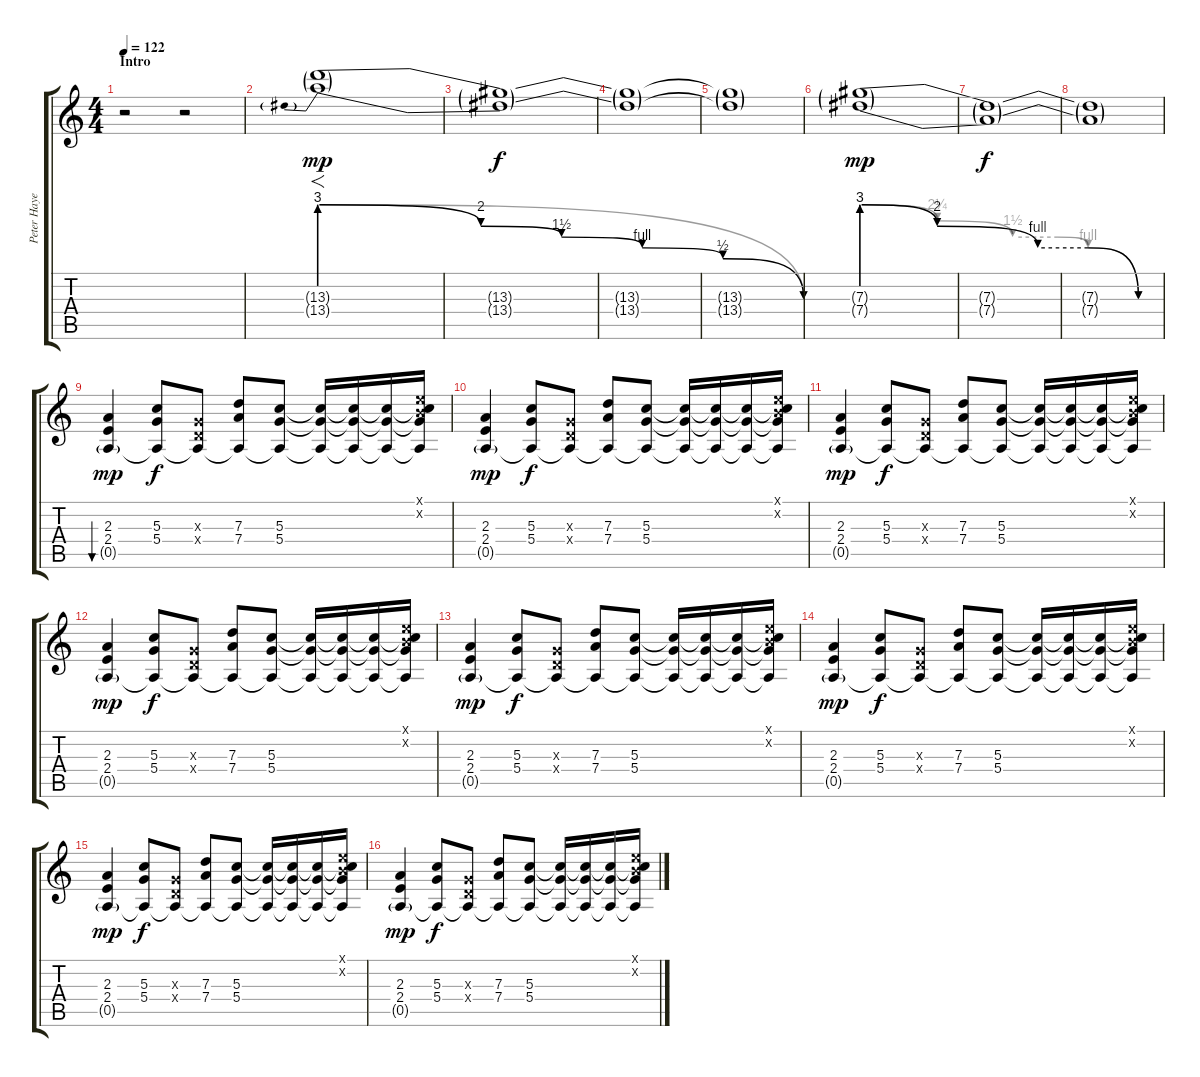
\track ("Peter Hayes - Guitar" "Peter Haye") {instrument overdrivenguitar}
\staff {score tabs}
\tuning (E4 B3 G3 D3 A2 E2) {hide}
\ts (4 4)
\section ("" "Intro")
\tempo 122
\clef g2
\ks c
r.2{dy mp instrument overdrivenguitar} r.2 |
(13.3{be (custom 0 12 20 8 30 6 40 4 50 2 60 0) g} 13.4{be (prebendrelease 0 12 60 0) g}).1{f} |
(13.3{t} 13.4{t}).1{dy f} |
(13.3{t} 13.4{t}).1 |
(13.3{t} 13.4{t}).1 |
(7.3{be (custom 0 12 15 8 35 4 45 4 55 0 60 0) g} 7.4{be (custom 0 12 15 9 30 6 39 6 45 4 55 0 60 0) g}).1{dy mp} |
(7.3{t} 7.4{t}).1{dy f} |
(7.3{t} 7.4{t}).1 |
(2.3 2.4 0.5{g}).4{bu 480 dy mp} (5.3 5.4 0.5{t}).8{dy f} (0.3{x} 0.4{x} 0.5{t}).8 (7.3 7.4 0.5{t}).8 (5.3 5.4 0.5{t}).8 (5.3{t} 5.4{t} 0.5{t}).16 (5.3{t} 5.4{t} 0.5{t}).16 (5.3{t} 5.4{t} 0.5{t}).16 (0.1{x} 0.2{x} 5.3{t} 5.4{t} 0.5{t}).16 |
(2.3 2.4 0.5{g}).4{dy mp} (5.3 5.4 0.5{t}).8{dy f} (0.3{x} 0.4{x} 0.5{t}).8 (7.3 7.4 0.5{t}).8 (5.3 5.4 0.5{t}).8 (5.3{t} 5.4{t} 0.5{t}).16 (5.3{t} 5.4{t} 0.5{t}).16 (5.3{t} 5.4{t} 0.5{t}).16 (0.1{x} 0.2{x} 5.3{t} 5.4{t} 0.5{t}).16 |
(2.3 2.4 0.5{g}).4{dy mp} (5.3 5.4 0.5{t}).8{dy f} (0.3{x} 0.4{x} 0.5{t}).8 (7.3 7.4 0.5{t}).8 (5.3 5.4 0.5{t}).8 (5.3{t} 5.4{t} 0.5{t}).16 (5.3{t} 5.4{t} 0.5{t}).16 (5.3{t} 5.4{t} 0.5{t}).16 (0.1{x} 0.2{x} 5.3{t} 5.4{t} 0.5{t}).16 |
(2.3 2.4 0.5{g}).4{dy mp} (5.3 5.4 0.5{t}).8{dy f} (0.3{x} 0.4{x} 0.5{t}).8 (7.3 7.4 0.5{t}).8 (5.3 5.4 0.5{t}).8 (5.3{t} 5.4{t} 0.5{t}).16 (5.3{t} 5.4{t} 0.5{t}).16 (5.3{t} 5.4{t} 0.5{t}).16 (0.1{x} 0.2{x} 5.3{t} 5.4{t} 0.5{t}).16 |
(2.3 2.4 0.5{g}).4{dy mp} (5.3 5.4 0.5{t}).8{dy f} (0.3{x} 0.4{x} 0.5{t}).8 (7.3 7.4 0.5{t}).8 (5.3 5.4 0.5{t}).8 (5.3{t} 5.4{t} 0.5{t}).16 (5.3{t} 5.4{t} 0.5{t}).16 (5.3{t} 5.4{t} 0.5{t}).16 (0.1{x} 0.2{x} 5.3{t} 5.4{t} 0.5{t}).16 |
(2.3 2.4 0.5{g}).4{dy mp} (5.3 5.4 0.5{t}).8{dy f} (0.3{x} 0.4{x} 0.5{t}).8 (7.3 7.4 0.5{t}).8 (5.3 5.4 0.5{t}).8 (5.3{t} 5.4{t} 0.5{t}).16 (5.3{t} 5.4{t} 0.5{t}).16 (5.3{t} 5.4{t} 0.5{t}).16 (0.1{x} 0.2{x} 5.3{t} 5.4{t} 0.5{t}).16 |
(2.3 2.4 0.5{g}).4{dy mp} (5.3 5.4 0.5{t}).8{dy f} (0.3{x} 0.4{x} 0.5{t}).8 (7.3 7.4 0.5{t}).8 (5.3 5.4 0.5{t}).8 (5.3{t} 5.4{t} 0.5{t}).16 (5.3{t} 5.4{t} 0.5{t}).16 (5.3{t} 5.4{t} 0.5{t}).16 (0.1{x} 0.2{x} 5.3{t} 5.4{t} 0.5{t}).16 |
(2.3 2.4 0.5{g}).4{dy mp} (5.3 5.4 0.5{t}).8{dy f} (0.3{x} 0.4{x} 0.5{t}).8 (7.3 7.4 0.5{t}).8 (5.3 5.4 0.5{t}).8 (5.3{t} 5.4{t} 0.5{t}).16 (5.3{t} 5.4{t} 0.5{t}).16 (5.3{t} 5.4{t} 0.5{t}).16 (0.1{x} 0.2{x} 5.3{t} 5.4{t} 0.5{t}).16
